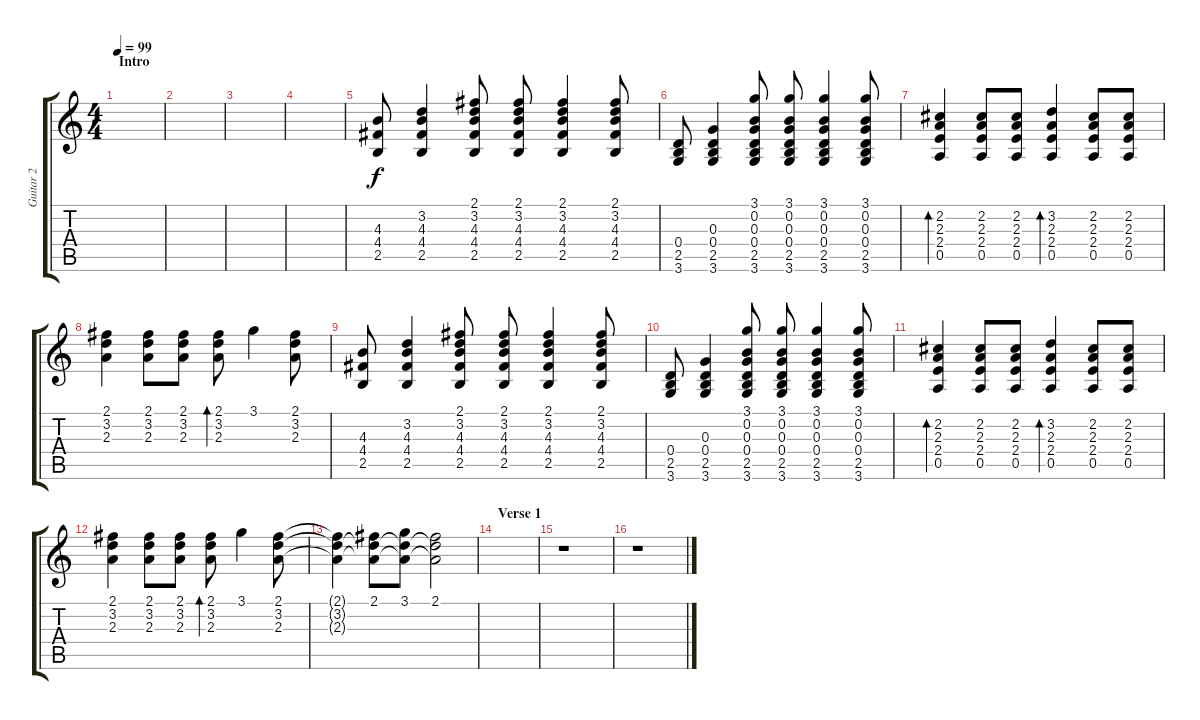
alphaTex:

\track ("Guitar 2" "Guitar 2") {instrument acousticguitarnylon}
\staff {score tabs}
\tuning (E4 B3 G3 D3 A2 E2) {hide}
\ts (4 4)
\section ("" "Intro")
\tempo 99
\clef g2
\ks c
|
|
|
|
(4.3 4.4 2.5).8 (3.2 4.3 4.4 2.5).4 (2.1 3.2 4.3 4.4 2.5).8 (2.1 3.2 4.3 4.4 2.5).8 (2.1 3.2 4.3 4.4 2.5).4 (2.1 3.2 4.3 4.4 2.5).8 |
(0.4 2.5 3.6).8 (0.3 0.4 2.5 3.6).4 (3.1 0.2 0.3 0.4 2.5 3.6).8 (3.1 0.2 0.3 0.4 2.5 3.6).8 (3.1 0.2 0.3 0.4 2.5 3.6).4 (3.1 0.2 0.3 0.4 2.5 3.6).8 |
(2.2 2.3 2.4 0.5).4{bd 120} (2.2 2.3 2.4 0.5).8 (2.2 2.3 2.4 0.5).8 (3.2 2.3 2.4 0.5).4{bd 120} (2.2 2.3 2.4 0.5).8 (2.2 2.3 2.4 0.5).8 |
(2.1 3.2 2.3).4 (2.1 3.2 2.3).8 (2.1 3.2 2.3).8 (2.1 3.2 2.3).8{bd 120} 3.1.4 (2.1 3.2 2.3).8 |
(4.3 4.4 2.5).8 (3.2 4.3 4.4 2.5).4 (2.1 3.2 4.3 4.4 2.5).8 (2.1 3.2 4.3 4.4 2.5).8 (2.1 3.2 4.3 4.4 2.5).4 (2.1 3.2 4.3 4.4 2.5).8 |
(0.4 2.5 3.6).8 (0.3 0.4 2.5 3.6).4 (3.1 0.2 0.3 0.4 2.5 3.6).8 (3.1 0.2 0.3 0.4 2.5 3.6).8 (3.1 0.2 0.3 0.4 2.5 3.6).4 (3.1 0.2 0.3 0.4 2.5 3.6).8 |
(2.2 2.3 2.4 0.5).4{bd 120} (2.2 2.3 2.4 0.5).8 (2.2 2.3 2.4 0.5).8 (3.2 2.3 2.4 0.5).4{bd 120} (2.2 2.3 2.4 0.5).8 (2.2 2.3 2.4 0.5).8 |
(2.1 3.2 2.3).4 (2.1 3.2 2.3).8 (2.1 3.2 2.3).8 (2.1 3.2 2.3).8{bd 120} 3.1.4 (2.1 3.2 2.3).8 |
(2.1{t} 3.2{t} 2.3{t}).4 (2.1 3.2{t} 2.3{t}).8 (3.1 3.2{t} 2.3{t}).8 (2.1 3.2{t} 2.3{t}).2 |
\section ("" "Verse 1")
|
r.1 |
r.1
